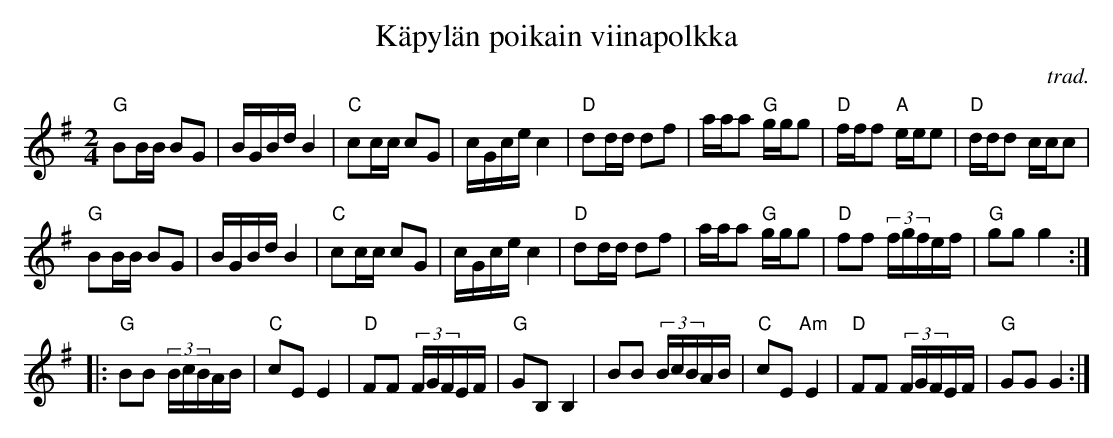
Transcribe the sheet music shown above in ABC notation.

X:1
T:Käpylän poikain viinapolkka
C:trad.
M:2/4
L:1/16
K:G maj
"G" B2BB B2G2 | BGBd B4 | "C" c2cc c2G2 | cGce c4 | "D" d2dd d2f2 | aaa2 "G" ggg2 | "D" fff2 "A" eee2 | "D" ddd2 ccc2 |
"G" B2BB B2G2 | BGBd B4 | "C" c2cc c2G2 | cGce c4 | "D" d2dd d2f2 | aaa2 "G" ggg2 | "D" f2f2 (3fgfef | "G" g2g2 g4 :|
|: "G" B2B2 (3BcBAB | "C" c2E2 E4 | "D" F2F2 (3FGFEF | "G" G2B,2 B,4 | B2B2 (3BcBAB | "C" c2E2 "Am" E4 | "D" F2F2 (3FGFEF | "G" G2G2 G4 :|
